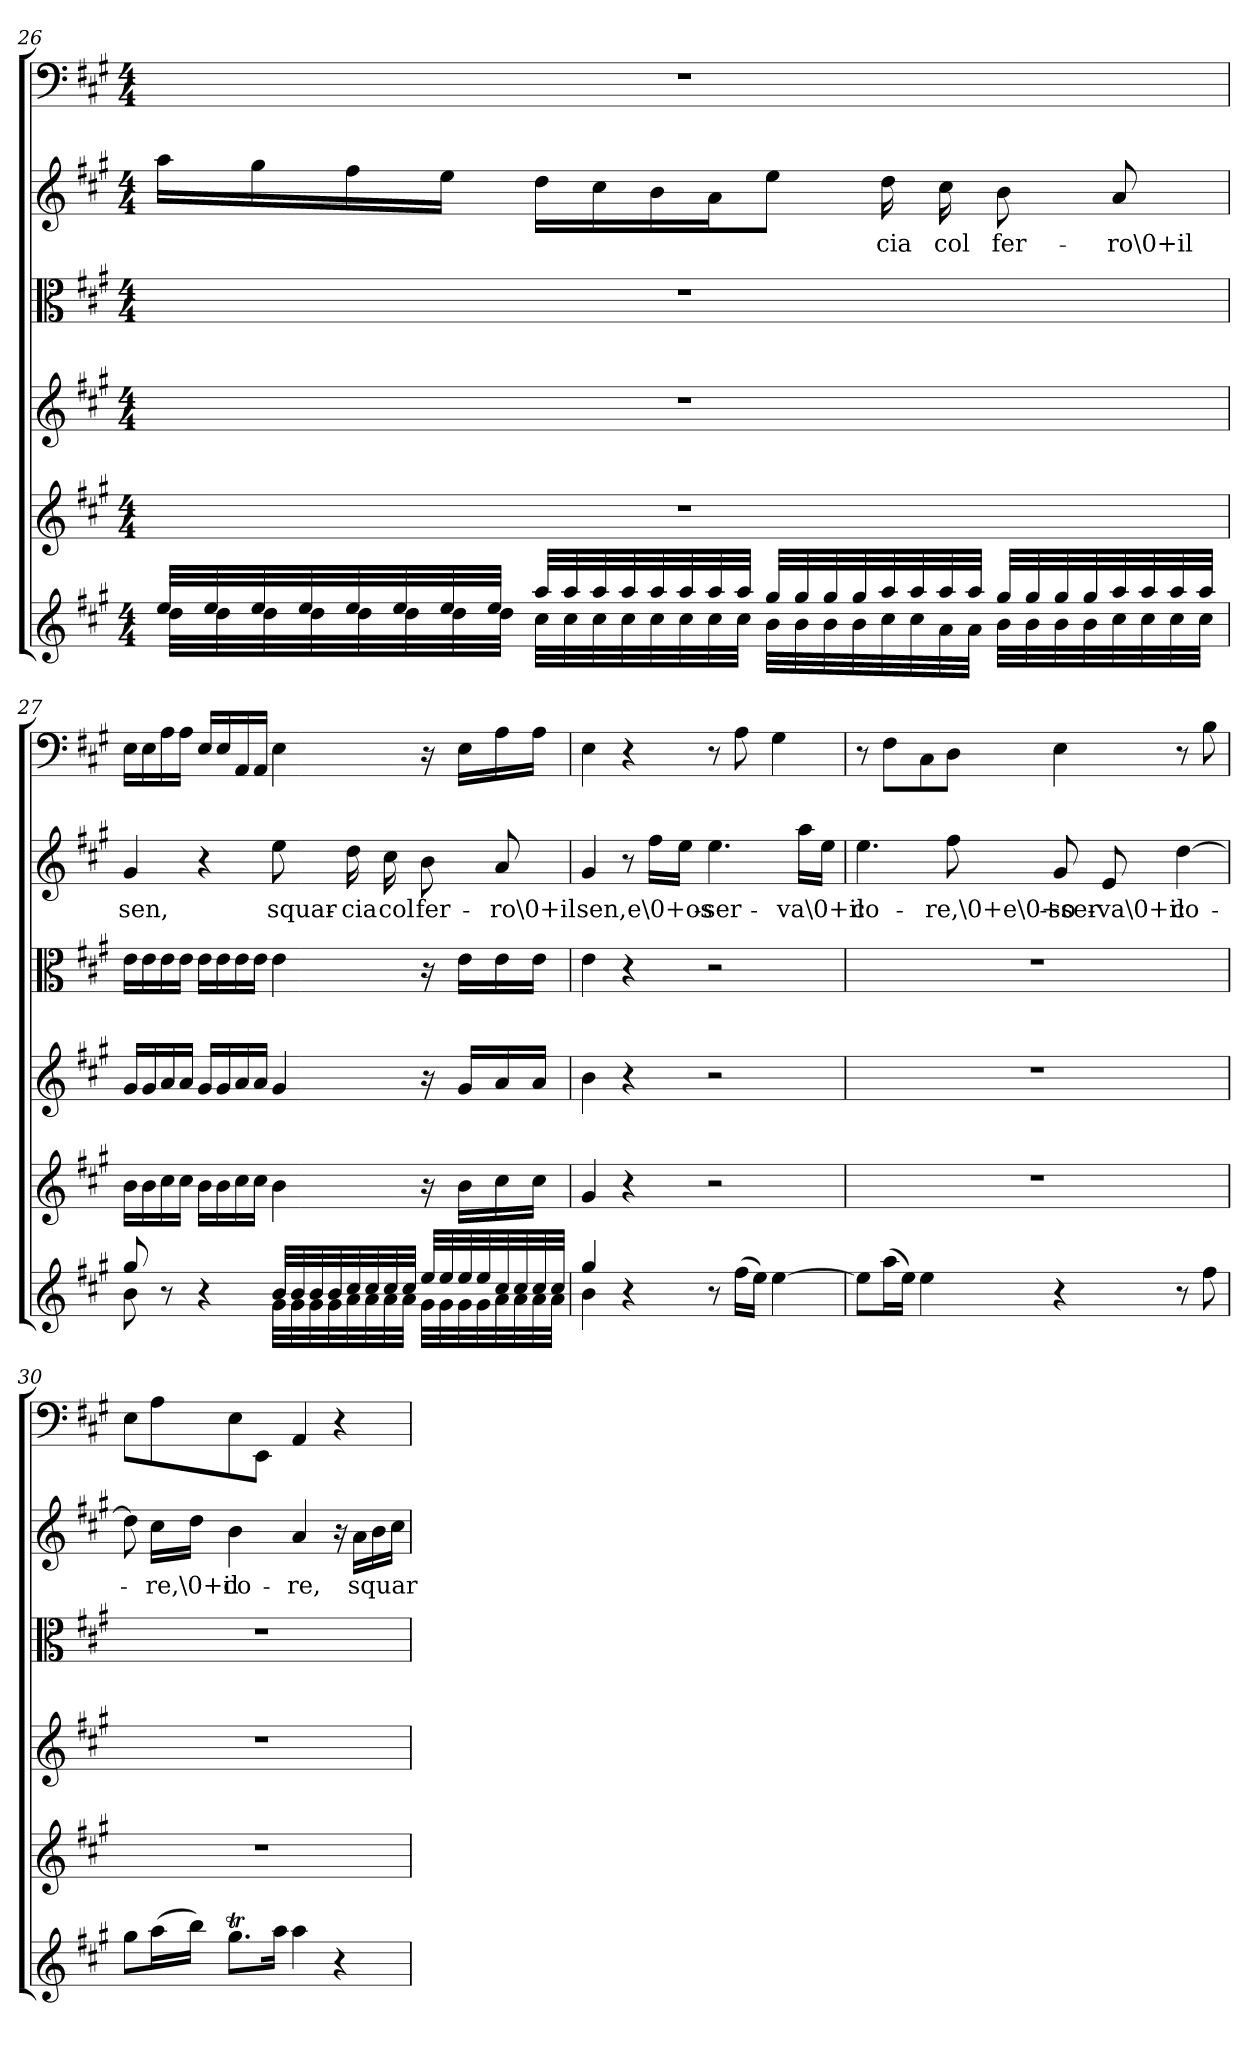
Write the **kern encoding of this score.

**kern	**kern	**kern	**kern	**kern	**text	**kern
*part6	*part5	*part4	*part3	*part2	*part2	*part1
*staff6	*staff5	*staff4	*staff3	*staff2	*staff2	*staff1
*clefG2	*clefG2	*clefG2	*clefC3	*clefG2	*	*clefF4
*k[f#c#g#]	*k[f#c#g#]	*k[f#c#g#]	*k[f#c#g#]	*k[f#c#g#]	*	*k[f#c#g#]
*A:	*A:	*A:	*A:	*A:	*	*A:
*M4/4	*M4/4	*M4/4	*M4/4	*M4/4	*	*M4/4
=26	=26	=26	=26	=26	=26	=26
*^	*	*	*	*	*	*
32ee/LLL	32dd\LLL	1r	1r	1r	16aa\LL	.	1r
32ee/	32dd\	.	.	.	.	.	.
32ee/	32dd\	.	.	.	16gg#\	.	.
32ee/	32dd\	.	.	.	.	.	.
32ee/	32dd\	.	.	.	16ff#\	.	.
32ee/	32dd\	.	.	.	.	.	.
32ee/	32dd\	.	.	.	16ee\JJ	.	.
32ee/JJJ	32dd\JJJ	.	.	.	.	.	.
32aa/LLL	32cc#\LLL	.	.	.	16dd\LL	.	.
32aa/	32cc#\	.	.	.	.	.	.
32aa/	32cc#\	.	.	.	16cc#\	.	.
32aa/	32cc#\	.	.	.	.	.	.
32aa/	32cc#\	.	.	.	16b\	.	.
32aa/	32cc#\	.	.	.	.	.	.
32aa/	32cc#\	.	.	.	16a\J	.	.
32aa/JJJ	32cc#\JJJ	.	.	.	.	.	.
32gg#/LLL	32b\LLL	.	.	.	8ee\J	.	.
32gg#/	32b\	.	.	.	.	.	.
32gg#/	32b\	.	.	.	.	.	.
32gg#/	32b\	.	.	.	.	.	.
32aa/	32cc#\	.	.	.	16dd\	-cia	.
32aa/	32cc#\	.	.	.	.	.	.
32aa/	32a\	.	.	.	16cc#\	col	.
32aa/JJJ	32a\JJJ	.	.	.	.	.	.
32gg#/LLL	32b\LLL	.	.	.	8b\	fer-	.
32gg#/	32b\	.	.	.	.	.	.
32gg#/	32b\	.	.	.	.	.	.
32gg#/	32b\	.	.	.	.	.	.
32aa/	32cc#\	.	.	.	8a/	-ro\0+il	.
32aa/	32cc#\	.	.	.	.	.	.
32aa/	32cc#\	.	.	.	.	.	.
32aa/JJJ	32cc#\JJJ	.	.	.	.	.	.
=27	=27	=27	=27	=27	=27	=27	=27
8gg#/	8b\	16b\LL	16g#/LL	16e\LL	4g#/	sen,	16E\LL
.	.	16b\	16g#/	16e\	.	.	16E\
8r	8ryy	16cc#\	16a/	16e\	.	.	16A\
.	.	16cc#\JJ	16a/JJ	16e\JJ	.	.	16A\JJ
4r	4ryy	16b\LL	16g#/LL	16e\LL	4r	.	16E/LL
.	.	16b\	16g#/	16e\	.	.	16E/
.	.	16cc#\	16a/	16e\	.	.	16AA/
.	.	16cc#\JJ	16a/JJ	16e\JJ	.	.	16AA/JJ
32b/LLL	32g#\LLL	4b\	4g#/	4e\	8ee\	squar-	4E\
32b/	32g#\	.	.	.	.	.	.
32b/	32g#\	.	.	.	.	.	.
32b/	32g#\	.	.	.	.	.	.
32cc#/	32a\	.	.	.	16dd\	-cia	.
32cc#/	32a\	.	.	.	.	.	.
32cc#/	32a\	.	.	.	16cc#\	col	.
32cc#/JJJ	32a\JJJ	.	.	.	.	.	.
32ee/LLL	32g#\LLL	16r	16r	16r	8b\	fer-	16r
32ee/	32g#\	.	.	.	.	.	.
32ee/	32g#\	16b\LL	16g#/LL	16e\LL	.	.	16E\LL
32ee/	32g#\	.	.	.	.	.	.
32cc#/	32a\	16cc#\	16a/	16e\	8a/	-ro\0+il	16A\
32cc#/	32a\	.	.	.	.	.	.
32cc#/	32a\	16cc#\JJ	16a/JJ	16e\JJ	.	.	16A\JJ
32cc#/JJJ	32a\JJJ	.	.	.	.	.	.
=28	=28	=28	=28	=28	=28	=28	=28
4gg#/	4b\	4g#/	4b\	4e\	4g#/	sen,	4E\
4r	4ryy	4r	4r	4r	8r	.	4r
.	.	.	.	.	16ff#\LL	e\0+os-	.
.	.	.	.	.	16ee\JJ	.	.
8r	2ryy	2r	2r	2r	4.ee\	-ser-	8r
(16ff#\LL	.	.	.	.	.	.	8A\
16ee\JJ)	.	.	.	.	.	.	.
[4ee\	.	.	.	.	.	.	4G#\
.	.	.	.	.	16aa\LL	-va\0+il	.
.	.	.	.	.	16ee\JJ	.	.
*v	*v	*	*	*	*	*	*
=29	=29	=29	=29	=29	=29	=29
8ee\L]	1r	1r	1r	4.ee\	co-	8r
(16aa\L	.	.	.	.	.	8F#\L
16ee\JJ)	.	.	.	.	.	.
4ee\	.	.	.	.	.	8C#\
.	.	.	.	8ff#\	-re,\0+e\0+o-	8D\J
4r	.	.	.	8g#/	-sser-	4E\
.	.	.	.	8e/	-va\0+il	.
8r	.	.	.	[4dd\	co-	8r
8ff#\	.	.	.	.	.	8B\
=30	=30	=30	=30	=30	=30	=30
8gg#\L	1r	1r	1r	8dd\]	.	8E\L
(16aa\L	.	.	.	16cc#\LL	-re,\0+il	8A\
16bb\JJ)	.	.	.	16dd\JJ	.	.
8.gg#t\L	.	.	.	4b\	co-	8E\
.	.	.	.	.	.	8EE\J
16aa\Jk	.	.	.	.	.	.
4aa\	.	.	.	4a/	-re,	4AA/
4r	.	.	.	16r	.	4r
.	.	.	.	16a\LL	squar-	.
.	.	.	.	16b\	.	.
.	.	.	.	16cc#\JJ	.	.
=	=	=	=	=	=	=
*-	*-	*-	*-	*-	*-	*-
